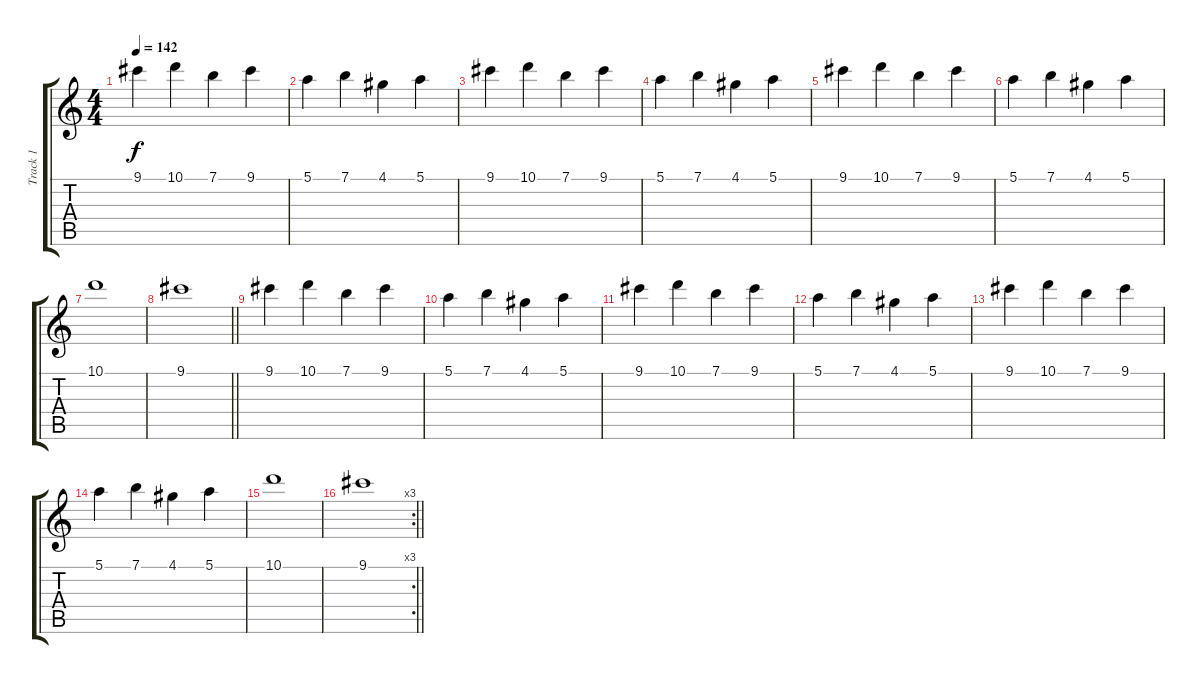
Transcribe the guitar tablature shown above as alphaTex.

\track ("Track 1" "Track 1") {instrument distortionguitar}
\staff {score tabs}
\tuning (E4 B3 G3 D3 A2 E2) {hide}
\ts (4 4)
\tempo 142
\clef g2
\ks c
9.1.4{dy f} 10.1.4 7.1.4 9.1.4 |
5.1.4 7.1.4 4.1.4 5.1.4 |
9.1.4 10.1.4 7.1.4 9.1.4 |
5.1.4 7.1.4 4.1.4 5.1.4 |
9.1.4 10.1.4 7.1.4 9.1.4 |
5.1.4 7.1.4 4.1.4 5.1.4 |
10.1.1 |
\barLineRight lightlight
9.1.1 |
9.1.4 10.1.4 7.1.4 9.1.4 |
5.1.4 7.1.4 4.1.4 5.1.4 |
9.1.4 10.1.4 7.1.4 9.1.4 |
5.1.4 7.1.4 4.1.4 5.1.4 |
9.1.4 10.1.4 7.1.4 9.1.4 |
5.1.4 7.1.4 4.1.4 5.1.4 |
10.1.1 |
\rc 3
\barLineRight lightlight
9.1.1
